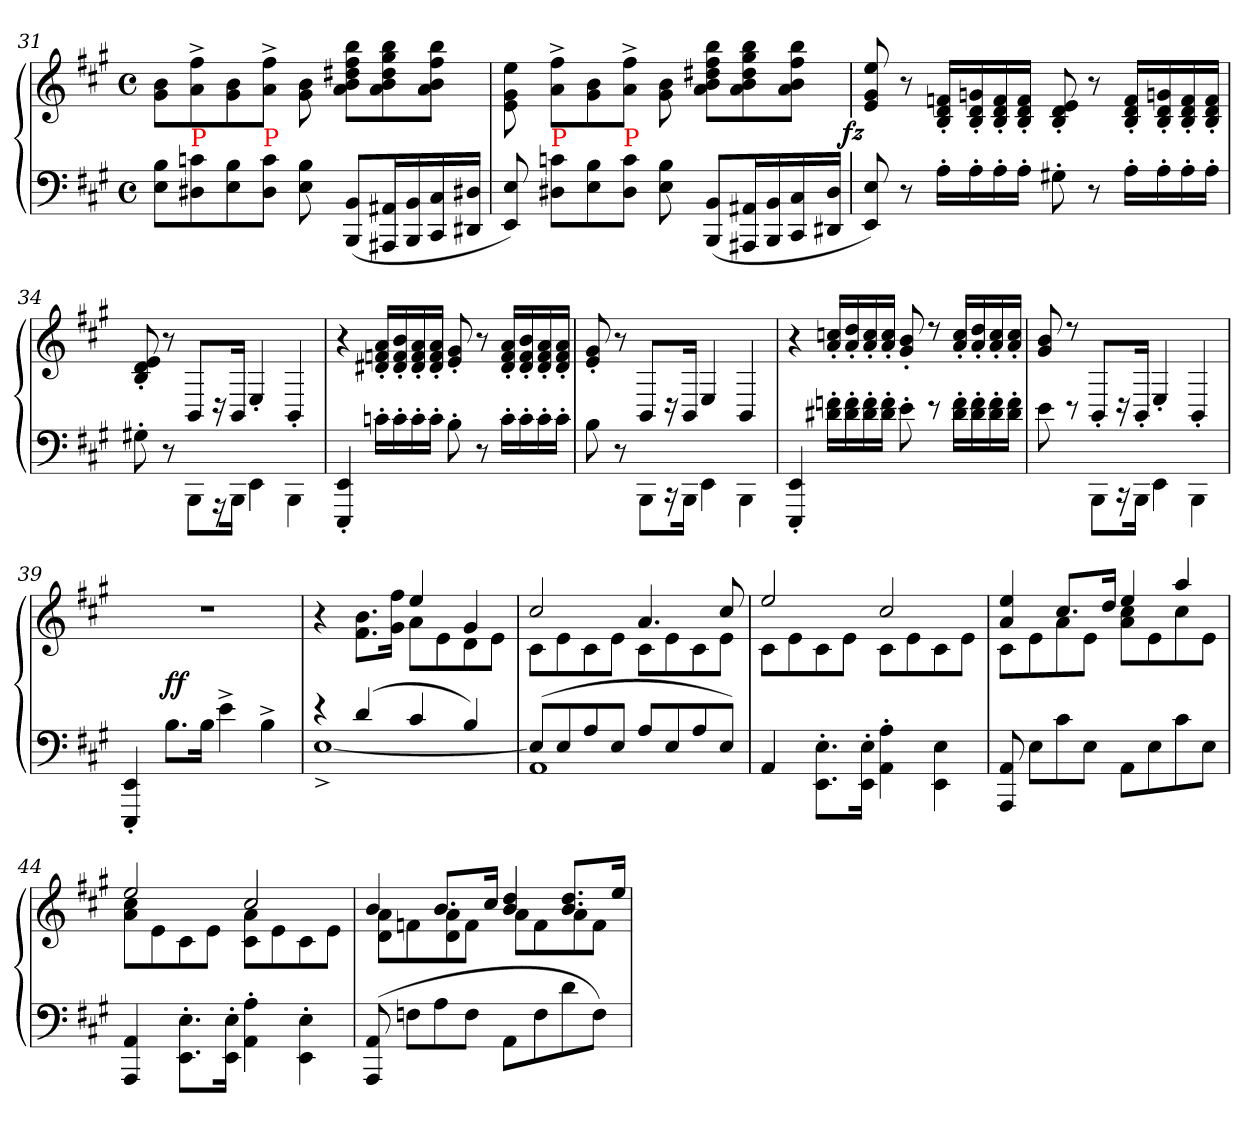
**kern	**kern	**dynam
*part1	*part1	*part1
*staff2	*staff1	*staff1/2
*clefF4	*clefG2	*
*k[f#c#g#]	*k[f#c#g#]	*
*M4/4	*M4/4	*
*met(c)	*met(c)	*
=31	=31	=31
8B 8EL	8b 8g#L	.
!	!LO:TX:b:color=red:t=P	!
8cn 8D#X	8ff#^< 8a^<	.
8B 8E	8b 8g#	.
!	!LO:TX:b:color=red:t=P	!
8c 8D#J	8ff#^< 8a^<J	.
8B 8E	8b\ 8g#\	.
(<8BB 8BBBL	8bb 8ff# 8dd#X 8b 8aL	.
16AA#X 16AAA#XL	8bb 8gg# 8dd# 8b 8a	.
16BB 16BBB	.	.
16C# 16CC#	8bb 8ff# 8b 8aJ	.
16D#X 16DD#XJJ	.	.
=32	=32	=32
8E 8EE)	8ee\ 8g#\ 8e\	.
!	!LO:TX:b:color=red:t=P	!
8cn 8D#XL	8ff#^< 8a^<L	.
8B 8E	8b 8g#	.
!	!LO:TX:b:color=red:t=P	!
8c 8D#J	8ff#^< 8a^<J	.
8B 8E	8b\ 8g#\	.
(<8BB 8BBBL	8bb 8ff# 8dd#X 8b 8aL	.
16AA#X 16AAA#XL	8bb 8gg# 8dd# 8b 8a	.
16BB 16BBB	.	.
16C# 16CC#	8bb 8ff# 8b 8aJ	.
16D# 16DD#JJ	.	.
=33	=33	=33
!	!	!LO:DY:rj
8E 8EE)	8ee 8g# 8e	fz
8r	8r	.
16A'>LL	16fn'< 16d'< 16B'<LL	.
16A'>	16gn'< 16d'< 16B'<	.
16A'>	16f'< 16d'< 16B'<	.
16A'>JJ	16f'< 16d'< 16B'<JJ	.
8G#X'>	8e'< 8d'< 8B'<	.
8r	8r	.
16A'>LL	16f'< 16d'< 16B'<LL	.
16A'>	16gn'< 16d'< 16B'<	.
16A'>	16f'< 16d'< 16B'<	.
16A'>JJ	16f'< 16d'< 16B'<JJ	.
=34	=34	=34
8G#X'>	8e'< 8d'< 8B'<	.
8r	8r	.
8BBB\L	8BB/L	.
16rAAA	16r	.
16BBB\Jk	16BB/Jk	.
4EE\	4E'>/	.
4BBB\	4BB'>/	.
=35	=35	=35
4EE'> 4EEE'>	4r	.
16cn'>LL	16a'< 16fn'< 16d#X'<LL	.
16c'>	16b'< 16f'< 16d#'<	.
16c'>	16a'< 16f'< 16d#'<	.
16c'>JJ	16a'< 16f'< 16d#'<JJ	.
8B'>	8g#'< 8e'<	.
8r	8r	.
16c'>LL	16a'< 16f'< 16d#'<LL	.
16c'>	16b'< 16f'< 16d#'<	.
16c'>	16a'< 16f'< 16d#'<	.
16c'>JJ	16a'< 16f'< 16d#'<JJ	.
=36	=36	=36
8B	8g#'< 8e'<	.
8r	8r	.
8BBB\L	8BB/L	.
16rCC	16r	.
16BBB\Jk	16BB/Jk	.
4EE\	4E/	.
4BBB\	4BB/	.
=37	=37	=37
4EE'> 4EEE'>	4r	.
16fn'<\ 16d#X'<\LL	16ccn'>/ 16a'>/LL	.
16f'<\ 16d#'<\	16dd'>/ 16a'>/	.
16f'<\ 16d#'<\	16cc'>/ 16a'>/	.
16f'<\ 16d#'<\JJ	16cc'>/ 16a'>/JJ	.
8e'<\	8b'>/ 8g#'>/	.
8re	8rdd	.
16f'<\ 16d#'<\LL	16cc'>/ 16a'>/LL	.
16f'<\ 16d#'<\	16dd'>/ 16a'>/	.
16f'<\ 16d#'<\	16cc'>/ 16a'>/	.
16f'<\ 16d#'<\JJ	16cc'>/ 16a'>/JJ	.
=38	=38	=38
8e\	8b/ 8g#/	.
8re	8rdd	.
8BBB\L	8BB'>/L	.
16rCC	16r	.
16BBB\Jk	16BB'>/Jk	.
4EE\	4E'>/	.
4BBB\	4BB'>/	.
=39	=39	=39
*	*^	*
4EE'> 4EEE'>	1r	4ryy	.
8.BL	.	2.ryy	ff
16BJk	.	.	.
4e^>	.	.	.
4B^>	.	.	.
=40	=40	=40	=40
*^	*	*	*
4re	[1E^<	4r	2ryy	.
(<4d	.	8.b 8.f#L	.	.
.	.	16ff# 16g#Jk	.	.
4c#	.	4ee	8aL	.
.	.	.	8e	.
4B)	.	4g#	8d	.
.	.	.	8eJ	.
=41	=41	=41	=41	=41
(<8EL]	1AA	2cc#	8c#L	.
8E	.	.	8e	.
8A	.	.	8c#	.
8EJ	.	.	8eJ	.
8AL	.	4.a	8c#L	.
8E	.	.	8e	.
8A	.	.	8c#	.
8EJ)	.	8cc#	8eJ	.
*v	*v	*	*	*
=42	=42	=42	=42
4AA	2ee	8c#L	.
.	.	8e	.
8.E'>\ 8.EE'>\L	.	8c#	.
.	.	8eJ	.
16E'>\ 16EE'>\Jk	.	.	.
4A'>\ 4AA'>\	2cc#	8c#L	.
.	.	8e	.
4E\ 4EE\	.	8c#	.
.	.	8eJ	.
=43	=43	=43	=43
8AA 8AAA	4ee 4a	8c#L	.
8EL	.	8e	.
8c#	8.cc#L	8a	.
8EJ	.	8eJ	.
.	16ddJk	.	.
8AAL	4ee	8cc# 8aL	.
8E	.	8e	.
8c#	4aa	8cc#	.
8EJ	.	8eJ	.
=44	=44	=44	=44
4AA 4AAA	2ee	8cc# 8aL	.
.	.	8e	.
8.E'>\ 8.EE'>\L	.	8c#	.
.	.	8eJ	.
16E'>\ 16EE'>\Jk	.	.	.
4A'>\ 4AA'>\	2cc#	8a 8c#L	.
.	.	8e	.
4E'>\ 4EE'>\	.	8c#	.
.	.	8eJ	.
=45	=45	=45	=45
(>8AA 8AAA	4b	8a 8dL	.
8FnL	.	8fn	.
8A	8.bL	8a 8d	.
8FJ	.	8fJ	.
.	16cc#Jk	.	.
8AAL	4dd 4b	8aL	.
8F	.	8f	.
8d	8.dd 8.bL	8a	.
8FJ)	.	8fJ	.
.	16eeJk	.	.
*	*v	*v	*
=	=	=
*-	*-	*-
